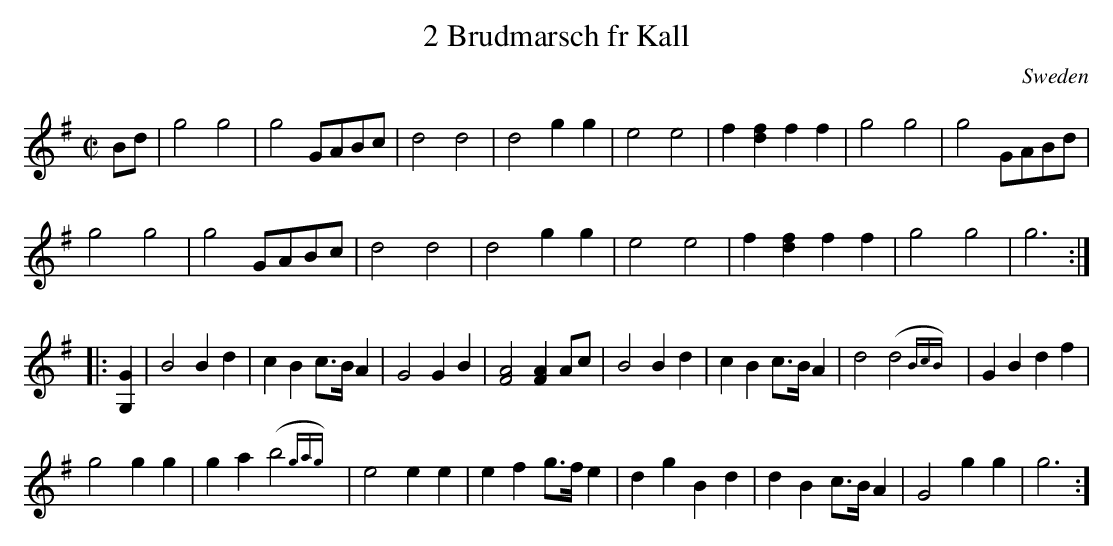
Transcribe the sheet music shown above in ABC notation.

X:1
T:2 Brudmarsch fr Kall
O:Sweden
M:C|
K:G
Bd | \
g4g4 | g4 GABc | d4d4 | d4 g2g2 | e4e4 | f2[df]2 f2f2 | g4g4 | g4 GABd |
g4g4 | g4 GABc | d4d4 | d4 g2g2 | e4e4 | f2[df]2 f2f2 | g4g4 | g6 ::
[G,G]2 |\
B4 B2d2 | c2B2 c>BA2 | G4 G2B2 | [FA]4 [FA]2Ac | \
B4 B2d2 | c2B2 c>BA2 | d4 (d4{BcB}) | G2B2 d2f2 |
g4 g2g2 | g2a2 (b4{gag}) | e4 e2e2 | e2f2 g>fe2 | \
d2g2 B2d2 | d2B2 c>BA2 | G4 g2g2 | g6 :]
